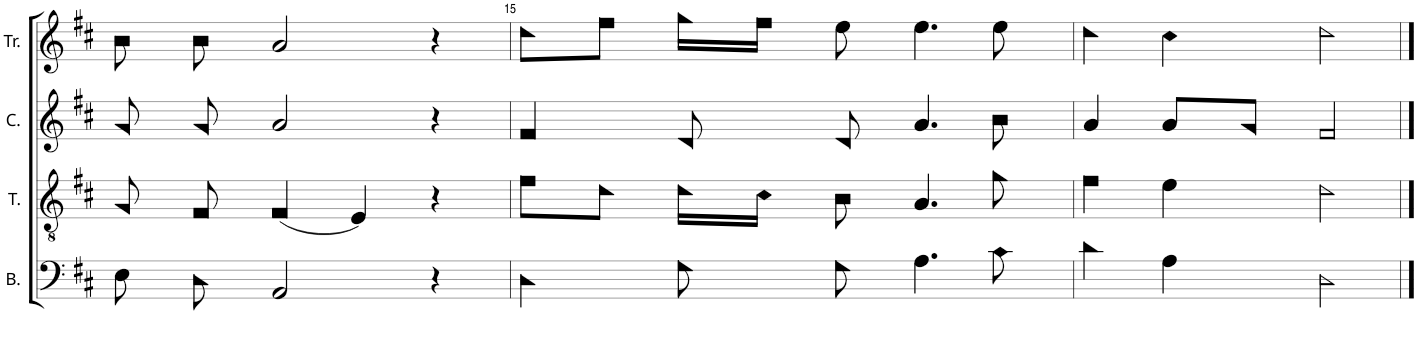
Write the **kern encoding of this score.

**kern	**kern	**kern	**kern
*part4	*part3	*part2	*part1
*staff4	*staff3	*staff2	*staff1
*I"B.	*I"T.	*I"C.	*I"Tr.
*I'B.	*I'T.	*I'C.	*I'Tr.
!!LO:PB:g=z
*clefF4	*clefGv2	*clefG2	*clefG2
*k[f#c#]	*k[f#c#]	*k[f#c#]	*k[f#c#]
*M4/4	*M4/4	*M4/4	*M4/4
*met(c)	*met(c)	*met(c)	*met(c)
=14	=14	=14	=14
8E!\L	8G!/	8g!/	8b!\
8D!\J	8F#!/	8g!/	8b!\
2AA!/	(4F#!/	2a!/	2a!/
.	4E!/)	.	.
4r	4r	4r	4r
=15	=15	=15	=15
4D!\	8f#!\L	4f#!/	8dd!\L
.	8d!\J	.	8ff#!\J
8G!\L	16d!\LL	8d!/	16gg!\LL
.	16c#!\JJ	.	16ff#!\JJ
8G!\J	8B!\	8d!/	8ee!\
4.A!\	4.A!/	4.a!/	4.ee!\
8c#!\	8g!\	8b!\	8ee!\
=16	=16	=16	=16
4d!\	4f#!\	4a!/	4dd!\
4A!\	4e!\	8a!/L	4cc#!\
.	.	8g!/J	.
2D!\	2d!\	2f#!/	2dd!\
==	==	==	==
*-	*-	*-	*-
